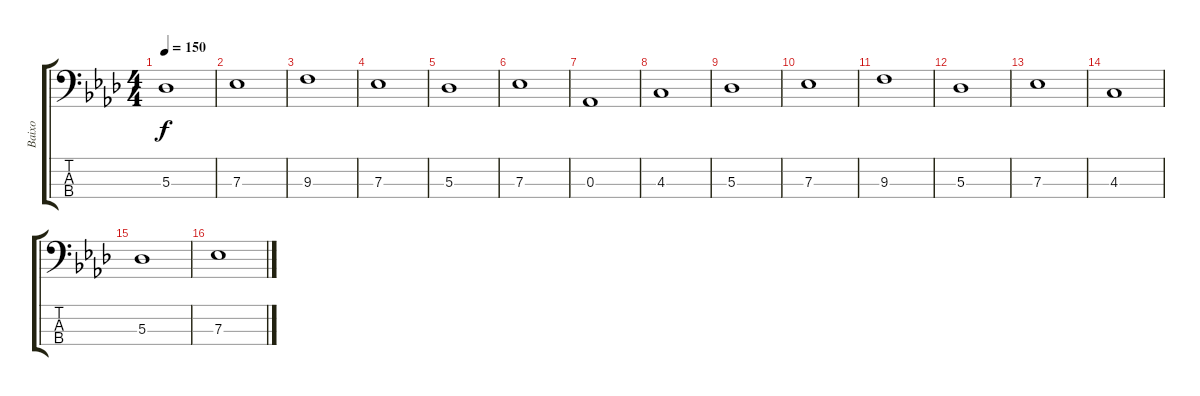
\track ("Baixo" "Baixo") {instrument electricbassfinger}
\staff {score tabs}
\tuning (Gb2 Db2 Ab1 Eb1) {hide}
\ts (4 4)
\tempo 150
\clef f4
\ks fminor
5.3.1{dy f} |
7.3.1 |
9.3.1 |
7.3.1 |
5.3.1 |
7.3.1 |
0.3.1 |
4.3.1 |
5.3.1 |
7.3.1 |
9.3.1 |
5.3.1 |
7.3.1 |
4.3.1 |
5.3.1 |
7.3.1
